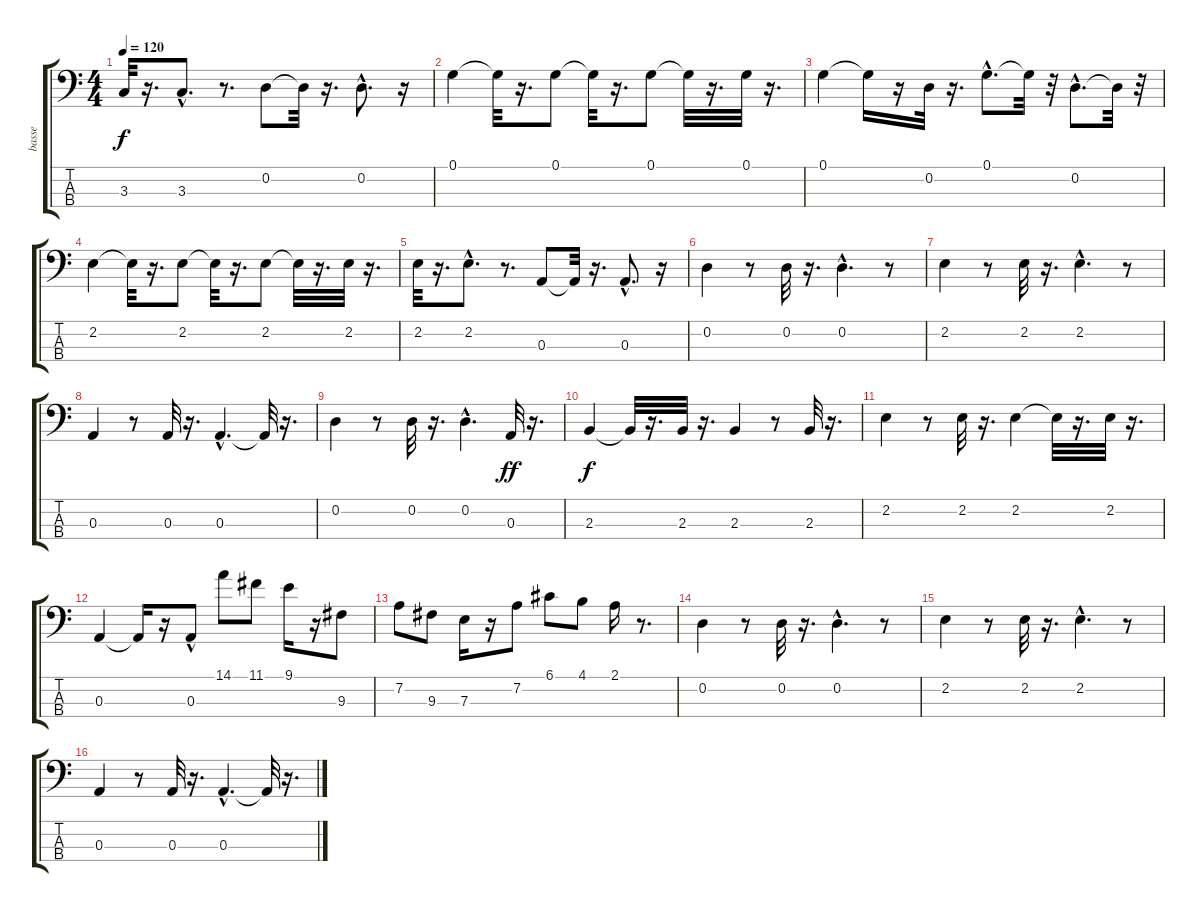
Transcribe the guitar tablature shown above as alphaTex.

\track ("basse" "basse") {instrument fretlessbass}
\staff {score tabs}
\tuning (G2 D2 A1 E1) {hide}
\ts (4 4)
\tempo 120
\clef f4
\ks c
3.3.32{dy f} r.16{d} 3.3{hac}.8{d} r.8{d} 0.2.8 0.2{t}.32 r.16{d} 0.2{hac}.8{d} r.16 |
0.1.4 0.1{t}.32 r.16{d} 0.1.8 0.1{t}.32 r.16{d} 0.1.8 0.1{t}.32 r.16{d} 0.1.32 r.16{d} |
0.1.4 0.1{t}.16 r.16 0.2.32 r.16{d} 0.1{hac}.8{d} 0.1{t}.32 r.32 0.2{hac}.8{d} 0.2{t}.32 r.32 |
2.2.4 2.2{t}.32 r.16{d} 2.2.8 2.2{t}.32 r.16{d} 2.2.8 2.2{t}.32 r.16{d} 2.2.32 r.16{d} |
2.2.32 r.16{d} 2.2{hac}.8{d} r.8{d} 0.3.8 0.3{t}.32 r.16{d} 0.3{hac}.8{d} r.16 |
0.2.4 r.8 0.2.32 r.16{d} 0.2{hac}.4{d} r.8 |
2.2.4 r.8 2.2.32 r.16{d} 2.2{hac}.4{d} r.8 |
0.3.4 r.8 0.3.32 r.16{d} 0.3{hac}.4{d} 0.3{t}.32 r.16{d} |
0.2.4 r.8 0.2.32 r.16{d} 0.2{hac}.4{d} 0.3.32{dy ff} r.16{d} |
2.3.4{dy f} 2.3{t}.32 r.16{d} 2.3.32 r.16{d} 2.3.4 r.8 2.3.32 r.16{d} |
2.2.4 r.8 2.2.32 r.16{d} 2.2.4 2.2{t}.32 r.16{d} 2.2.32 r.16{d} |
0.3.4 0.3{t}.16 r.16 0.3{hac}.8 14.1.8 11.1.8 9.1.16 r.16 9.3.8 |
7.2.8 9.3.8 7.3.16 r.16 7.2.8 6.1.8 4.1.8 2.1.16 r.8{d} |
0.2.4 r.8 0.2.32 r.16{d} 0.2{hac}.4{d} r.8 |
2.2.4 r.8 2.2.32 r.16{d} 2.2{hac}.4{d} r.8 |
0.3.4 r.8 0.3.32 r.16{d} 0.3{hac}.4{d} 0.3{t}.32 r.16{d}
